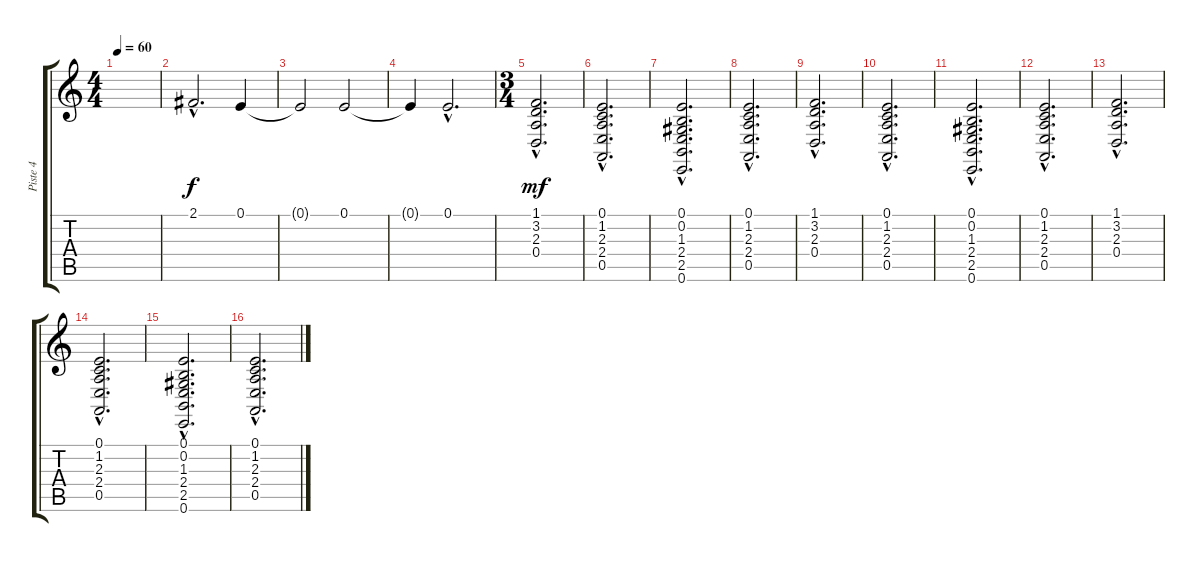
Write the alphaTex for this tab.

\track ("Piste 4" "Piste 4") {instrument fx7echoes}
\staff {score tabs}
\tuning (E4 B3 G3 D3 A2 E2) {hide}
\ts (4 4)
\tempo 60
\clef g2
\ks c
|
2.1{hac}.2{d} 0.1.4 |
0.1{t}.2 0.1.2 |
0.1{t}.4 0.1{hac}.2{d} |
\ts (3 4)
(1.1{hac} 3.2{hac} 2.3{hac} 0.4{hac}).2{d dy mf} |
(0.1{hac} 1.2{hac} 2.3{hac} 2.4{hac} 0.5{hac}).2{d} |
(0.1{hac} 0.2{hac} 1.3{hac} 2.4{hac} 2.5{hac} 0.6{hac}).2{d} |
(0.1{hac} 1.2{hac} 2.3{hac} 2.4{hac} 0.5{hac}).2{d} |
(1.1{hac} 3.2{hac} 2.3{hac} 0.4{hac}).2{d} |
(0.1{hac} 1.2{hac} 2.3{hac} 2.4{hac} 0.5{hac}).2{d} |
(0.1{hac} 0.2{hac} 1.3{hac} 2.4{hac} 2.5{hac} 0.6{hac}).2{d} |
(0.1{hac} 1.2{hac} 2.3{hac} 2.4{hac} 0.5{hac}).2{d} |
(1.1{hac} 3.2{hac} 2.3{hac} 0.4{hac}).2{d} |
(0.1{hac} 1.2{hac} 2.3{hac} 2.4{hac} 0.5{hac}).2{d} |
(0.1{hac} 0.2{hac} 1.3{hac} 2.4{hac} 2.5{hac} 0.6{hac}).2{d} |
(0.1{hac} 1.2{hac} 2.3{hac} 2.4{hac} 0.5{hac}).2{d}
